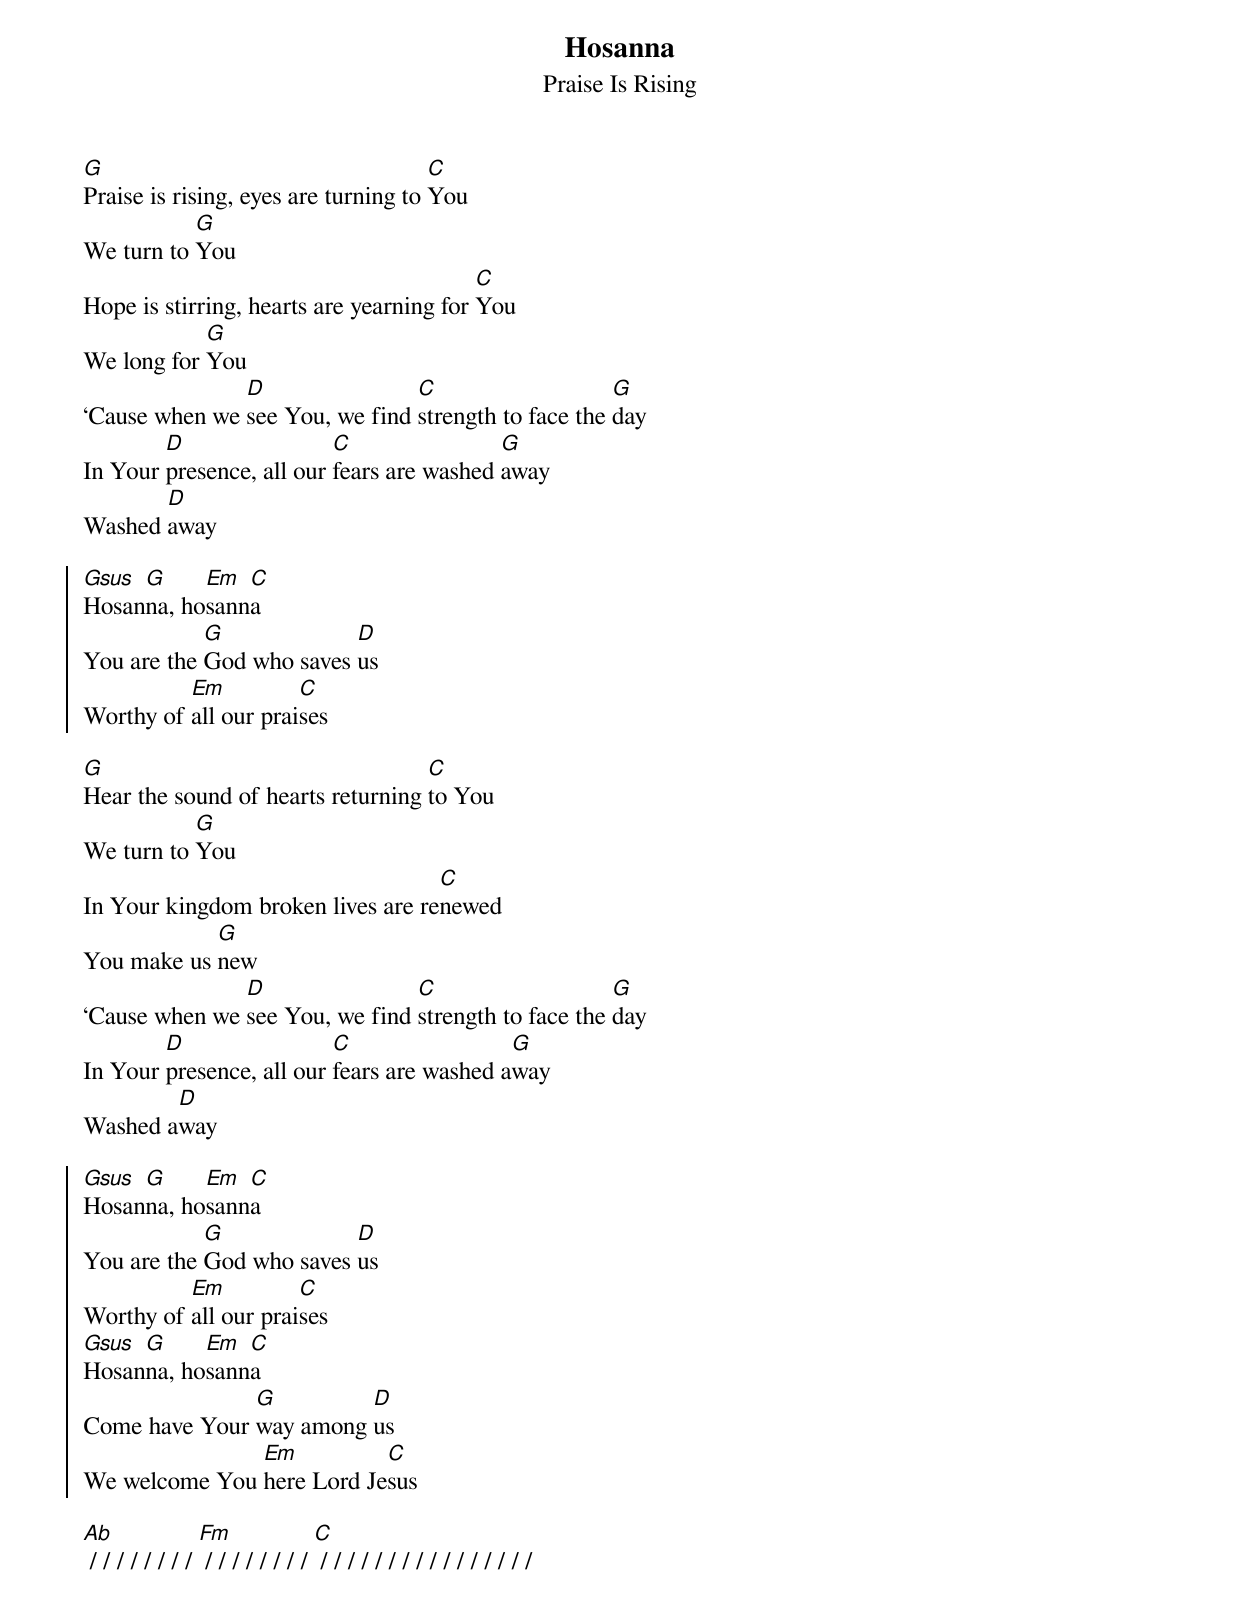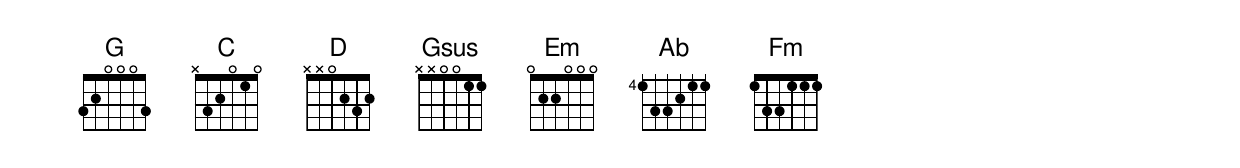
{t:Hosanna}
{st: Praise Is Rising}
[G]Praise is rising, eyes are turning to [C]You
We turn to [G]You
Hope is stirring, hearts are yearning for [C]You
We long for [G]You
‘Cause when we [D]see You, we find [C]strength to face the [G]day
In Your [D]presence, all our [C]fears are washed [G]away
Washed [D]away

{soc}
[Gsus]Hosan[G]na, ho[Em]sann[C]a
You are the [G]God who saves [D]us
Worthy of [Em]all our prai[C]ses
{eoc}

[G]Hear the sound of hearts returning [C]to You
We turn to [G]You
In Your kingdom broken lives are re[C]newed
You make us [G]new
‘Cause when we [D]see You, we find [C]strength to face the [G]day
In Your [D]presence, all our [C]fears are washed a[G]way
Washed a[D]way

{soc}
[Gsus]Hosan[G]na, ho[Em]sann[C]a
You are the [G]God who saves [D]us
Worthy of [Em]all our prai[C]ses
[Gsus]Hosan[G]na, ho[Em]sann[C]a
Come have Your [G]way among [D]us
We welcome You [Em]here Lord Je[C]sus
{eoc}

[Ab] / / / / / / / / [Fm] / / / / / / / / [C] / / / / / / / / / / / / / / / /
